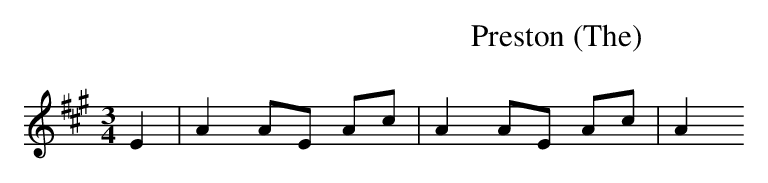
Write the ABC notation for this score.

X:1
T:Preston (The)
M:3/4
L:1/8
K:A
E2|A2 AE Ac|A2 AE Ac|A2...
